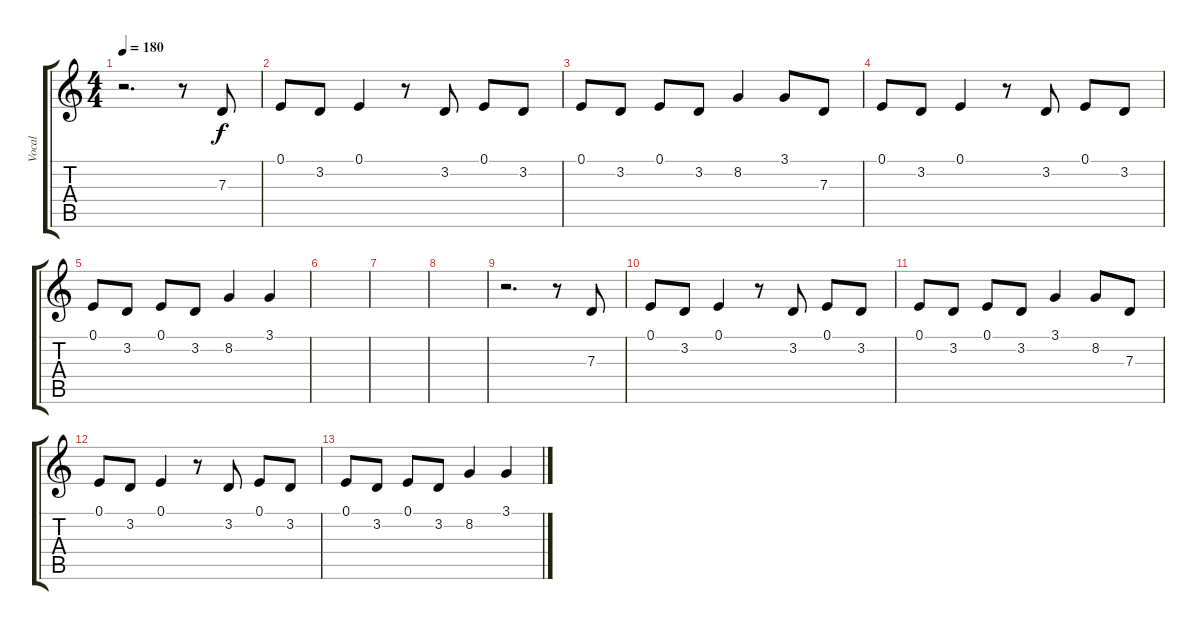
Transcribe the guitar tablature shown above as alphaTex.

\track ("Vocal" "Vocal") {instrument violin}
\staff {score tabs}
\tuning (E4 B3 G3 D3 A2 E2) {hide}
\ts (4 4)
\tempo 180
\clef g2
\ks c
r.2{d dy f} r.8 7.3.8 |
0.1.8 3.2.8 0.1.4 r.8 3.2.8 0.1.8 3.2.8 |
0.1.8 3.2.8 0.1.8 3.2.8 8.2.4 3.1.8 7.3.8 |
0.1.8 3.2.8 0.1.4 r.8 3.2.8 0.1.8 3.2.8 |
0.1.8 3.2.8 0.1.8 3.2.8 8.2.4 3.1.4 |
|
|
|
r.2{d} r.8 7.3.8 |
0.1.8 3.2.8 0.1.4 r.8 3.2.8 0.1.8 3.2.8 |
0.1.8 3.2.8 0.1.8 3.2.8 3.1.4 8.2.8 7.3.8 |
0.1.8 3.2.8 0.1.4 r.8 3.2.8 0.1.8 3.2.8 |
0.1.8 3.2.8 0.1.8 3.2.8 8.2.4 3.1.4
